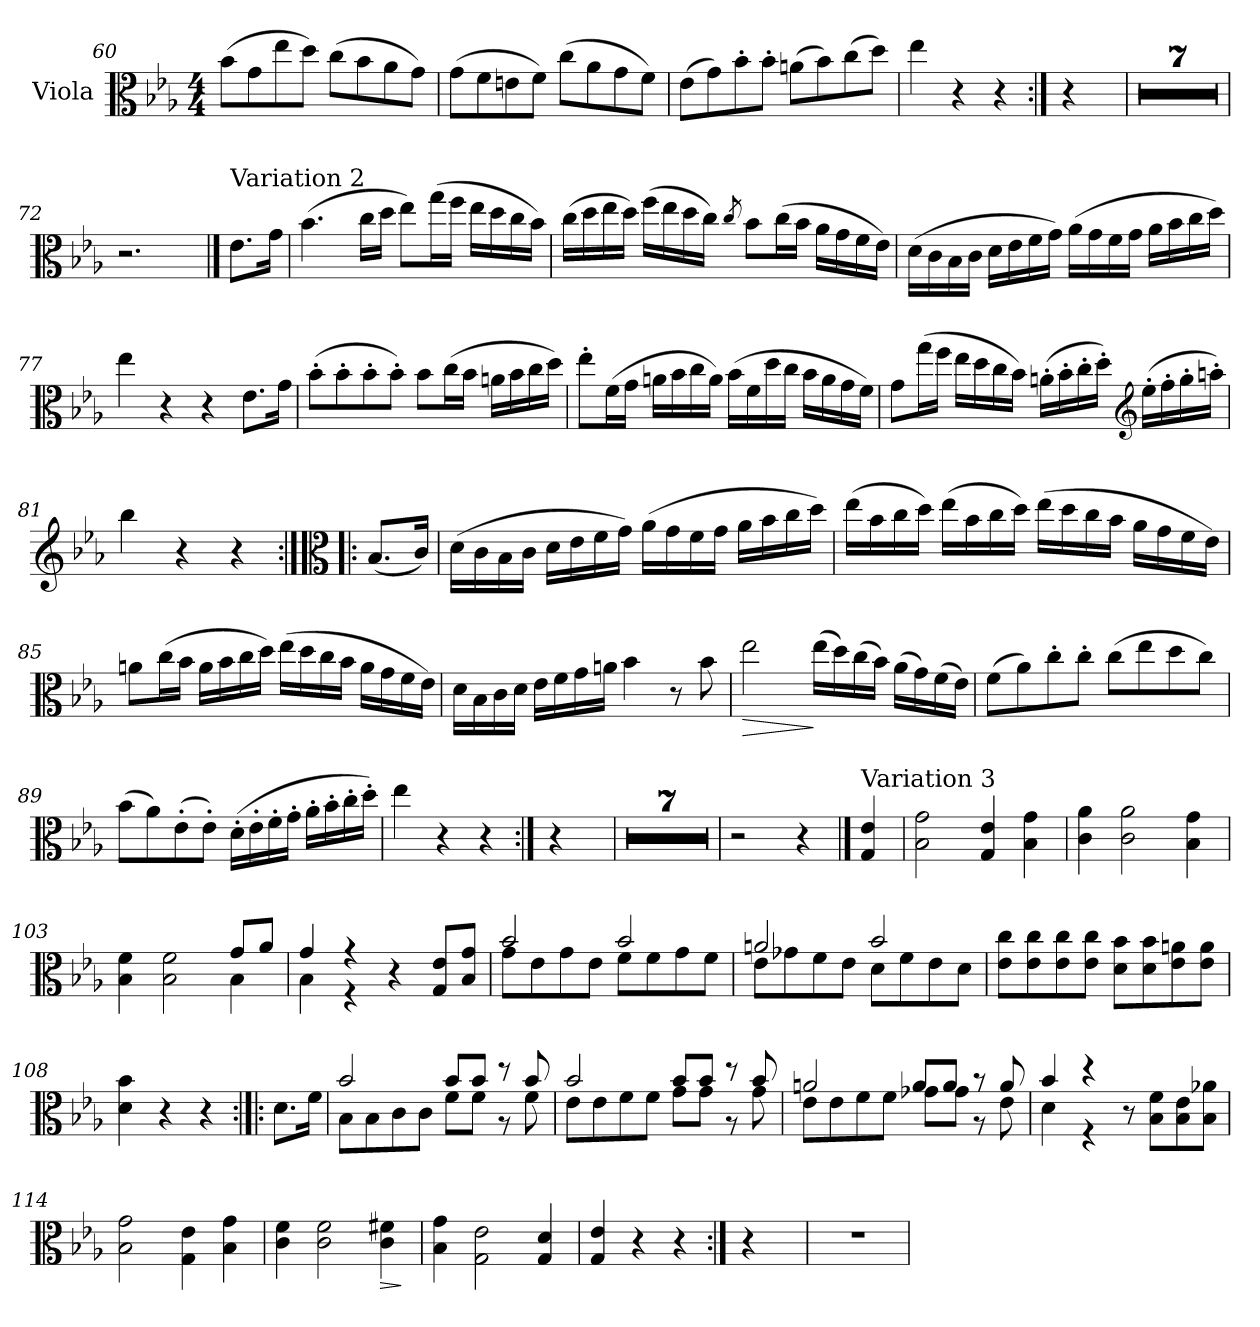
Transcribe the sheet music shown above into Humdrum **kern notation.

**kern	**dynam
*part1	*part1
*staff1	*staff1
*I"Viola	*
*I'Vla	*
!!LO:PB:g=z
*clefC3	*
*k[b-e-a-]	*
*M4/4	*
=60	=60
(>8b-\L	.
8g\	.
8ee-\	.
8dd\J)	.
(>8cc\L	.
8b-\	.
8a-\	.
8g\J)	.
!!LO:LB:g=z
=61	=61
(>8g\L	.
8f\	.
8en\	.
8f\J)	.
(>8cc\L	.
8a-\	.
8g\	.
8f\J)	.
=62	=62
(>8e-\L	.
8g\)	.
8b-'\	.
8b-'\J	.
(>8an\L	.
8b-\)	.
(>8cc\	.
8dd\J)	.
=63	=63
4ee-\	.
4r	.
4r	.
=64:|!	=64:|!
4r	.
!!LO:PB:g=z
=65	=65
1r	.
=66	=66
1r	.
=67	=67
1r	.
=68	=68
1r	.
=69	=69
1r	.
=70	=70
1r	.
=71	=71
1r	.
=72	=72
2.r	.
==73	==73
!LO:TX:a:t=Variation 2	!
8.e-\L	.
16g\Jk	.
=74	=74
(>4.b-\	.
16cc\LL	.
16dd\JJ	.
8ee-\L)	.
(>16gg\L	.
16ff\JJ	.
16ee-\LL	.
16dd\	.
16cc\	.
16b-\JJ)	.
=75	=75
(>16cc\LL	.
16dd\	.
16ee-\	.
16dd\JJ)	.
(>16ff\LL	.
16ee-\	.
16dd\	.
16cc\JJ)	.
8qcc/	.
8b-\L	.
(>16cc\L	.
16b-\JJ	.
16a-\LL	.
16g\	.
16f\	.
16e-\JJ)	.
!!LO:LB:g=z
=76	=76
(>16d\LL	.
16c\	.
16B-\	.
16c\JJ	.
16d\LL	.
16e-\	.
16f\	.
16g\JJ)	.
(>16a-\LL	.
16g\	.
16f\	.
16g\JJ	.
16a-\LL	.
16b-\	.
16cc\	.
16dd\JJ)	.
=77	=77
4ee-\	.
4r	.
4r	.
8.e-\L	.
16g\Jk	.
=78	=78
(>8b-'\L	.
8b-'\	.
8b-'\	.
8b-'\J)	.
8b-\L	.
(>16cc\L	.
16b-\JJ	.
16an\LL	.
16b-\	.
16cc\	.
16dd\JJ)	.
!!LO:LB:g=z
=79	=79
8ee-'\L	.
(>16f\L	.
16g\JJ	.
16an\LL	.
16b-\	.
16cc\	.
16a\JJ)	.
(>16b-\LL	.
16f\	.
16dd\	.
16cc\JJ	.
16b-\LL	.
16a\	.
16g\	.
16f\JJ)	.
=80	=80
8g\L	.
(>16gg\L	.
16ff\JJ	.
16ee-\LL	.
16dd\	.
16cc\	.
16b-\JJ)	.
(>16an'\LL	.
16b-'\	.
16cc'\	.
16dd'\JJ)	.
*clefG2	*
(>16ee-'\LL	.
16ff'\	.
16gg'\	.
16aan'\JJ)	.
=81	=81
4bb-\	.
4r	.
4r	.
!!LO:LB:g=z
=82:|!|:	=82:|!|:
*clefC3	*
(<8.B-/L	.
16c/Jk)	.
=83	=83
(>16d\LL	.
16c\	.
16B-\	.
16c\JJ	.
16d\LL	.
16e-\	.
16f\	.
16g\JJ)	.
(>16a-\LL	.
16g\	.
16f\	.
16g\JJ	.
16a-\LL	.
16b-\	.
16cc\	.
16dd\JJ)	.
=84	=84
(>16ee-\LL	.
16b-\	.
16cc\	.
16dd\JJ)	.
(>16ee-\LL	.
16b-\	.
16cc\	.
16dd\JJ)	.
(>16ee-\LL	.
16dd\	.
16cc\	.
16b-\JJ	.
16a-\LL	.
16g\	.
16f\	.
16e-\JJ)	.
!!LO:LB:g=z
=85	=85
8an\L	.
(>16cc\L	.
16b-\JJ	.
16a\LL	.
16b-\	.
16cc\	.
16dd\JJ)	.
(>16ee-\LL	.
16dd\	.
16cc\	.
16b-\JJ	.
16a\LL	.
16g\	.
16f\	.
16e-\JJ)	.
=86	=86
16d\LL	.
16B-\	.
16c\	.
16d\JJ	.
16e-\LL	.
16f\	.
16g\	.
16an\JJ	.
4b-\	.
8r	.
8b-\	.
=87	=87
!	!LO:HP:b
2ee-\	>
(>16ee-\LL	]
16dd\)	.
(>16cc\	.
16b-\JJ)	.
(>16a-\LL	.
16g\)	.
(>16f\	.
16e-\JJ)	.
!!LO:LB:g=z
=88	=88
(>8f\L	.
8a-\)	.
8cc'\	.
8cc'\J	.
(>8cc\L	.
8ee-\	.
8dd\	.
8cc\J)	.
=89	=89
(>8b-\L	.
8a-\)	.
(>8e-'\	.
8e-'\J)	.
(>16d'\LL	.
16e-'\	.
16f'\	.
16g'\JJ	.
16a-'\LL	.
16b-'\	.
16cc'\	.
16dd'\JJ)	.
=90	=90
4ee-\	.
4r	.
4r	.
=91:|!	=91:|!
4r	.
=92	=92
1r	.
=93	=93
1r	.
=94	=94
1r	.
=95	=95
1r	.
=96	=96
1r	.
=97	=97
1r	.
=98	=98
1r	.
=99	=99
2r	.
4r	.
!!LO:LB:g=z
==100	==100
!LO:TX:a:t=Variation 3	!
4G/ 4e-/	.
=101	=101
2B-\ 2g\	.
4G/ 4e-/	.
4B-\ 4g\	.
=102	=102
4c\ 4a-\	.
2c\ 2a-\	.
4B-\ 4g\	.
=103	=103
*^	*
4B-\ 4f\	4ryy	.
2B-\ 2f\	2ryy	.
8g/L	4B-\	.
8a-/J	.	.
=104	=104	=104
4g/	4B-\	.
4r	4r	.
4r	2ryy	.
8G/ 8e-/L	.	.
8B-/ 8g/J	.	.
=105	=105	=105
2b-/	8g\L	.
.	8e-\	.
.	8g\	.
.	8e-\J	.
2b-/	8f\L	.
.	8f\	.
.	8g\	.
.	8f\J	.
=106	=106	=106
2an/	8e-\L	.
.	8g-X\	.
.	8f\	.
.	8e-\J	.
2b-/	8d\L	.
.	8f\	.
.	8e-\	.
.	8d\J	.
*v	*v	*
!!LO:PB:g=z
=107	=107
8e-\ 8cc\L	.
8e-\ 8cc\	.
8e-\ 8cc\	.
8e-\ 8cc\J	.
8d\ 8b-\L	.
8d\ 8b-\	.
8e-\ 8an\	.
8e-\ 8a\J	.
=108	=108
4d\ 4b-\	.
4r	.
4r	.
=109:|!|:	=109:|!|:
8.d\L	.
16f\Jk	.
=110	=110
*^	*
2b-/	8B-\L	.
.	8B-\	.
.	8c\	.
.	8c\J	.
8b-/L	8f\L	.
8b-/J	8f\J	.
8r	8r	.
8b-/	8f\	.
=111	=111	=111
2b-/	8e-\L	.
.	8e-\	.
.	8f\	.
.	8f\J	.
8b-/L	8g\L	.
8b-/J	8g\J	.
8r	8r	.
8b-/	8g\	.
!!LO:LB:g=z	!!
=112	=112	=112
2an/	8e-\L	.
.	8e-\	.
.	8f\	.
.	8f\J	.
8a/L	8g-X\L	.
8a/J	8g-\J	.
8r	8r	.
8a/	8e-\	.
=113	=113	=113
4b-/	4d\	.
4r	4r	.
2ryy	8r	.
.	8B-\ 8f\L	.
.	8B-\ 8e-\	.
.	8B-\ 8a-X\J	.
*v	*v	*
=114	=114
2B-\ 2g\	.
4G\ 4e-\	.
4B-\ 4g\	.
=115	=115
4c\ 4f\	.
2c\ 2f\	.
!	!LO:HP:b
4c\ 4f#X\	>
.	]
=116	=116
4B-\ 4g\	.
2G\ 2e-\	.
4G/ 4d/	.
=117	=117
4G/ 4e-/	.
4r	.
4r	.
=118:|!	=118:|!
4r	.
=119	=119
1r	.
=	=
*-	*-
